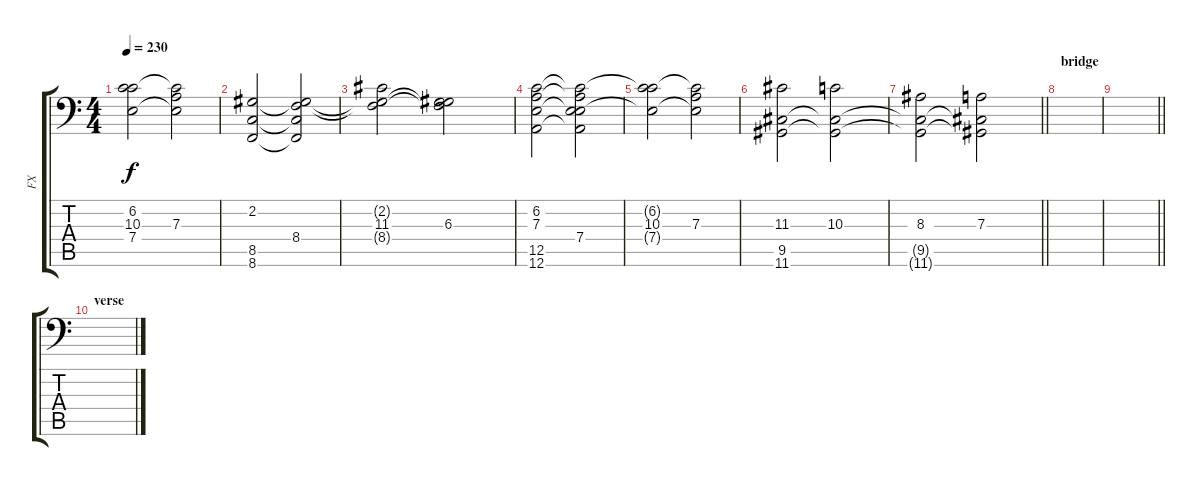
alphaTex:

\track ("FX" "FX") {instrument stringensemble1}
\staff {score tabs}
\tuning (B3 Gb3 D3 A2 E2 A1) {hide}
\ts (4 4)
\tempo 230
\clef f4
\ks c
(6.2{t} 10.3 7.4{t}).2{dy f} (6.2{t} 7.3 7.4{t}).2 |
(2.2 8.5 8.6).2 (2.2{t} 8.4 8.5{t} 8.6{t}).2 |
(2.2{t} 11.3 8.4{t}).2 (2.2{t} 6.3 8.4{t}).2 |
(6.2 7.3 12.5 12.6).2 (6.2{t} 7.3{t} 7.4 12.5{t} 12.6{t}).2 |
(6.2{t} 10.3 7.4{t}).2 (6.2{t} 7.3 7.4{t}).2 |
(11.3 9.5 11.6).2 (10.3 9.5{t} 11.6{t}).2 |
\barLineRight lightlight
(8.3 9.5{t} 11.6{t}).2 (7.3 9.5{t} 11.6{t}).2 |
\section ("" "bridge")
|
\barLineRight lightlight
|
\section ("" "verse")
